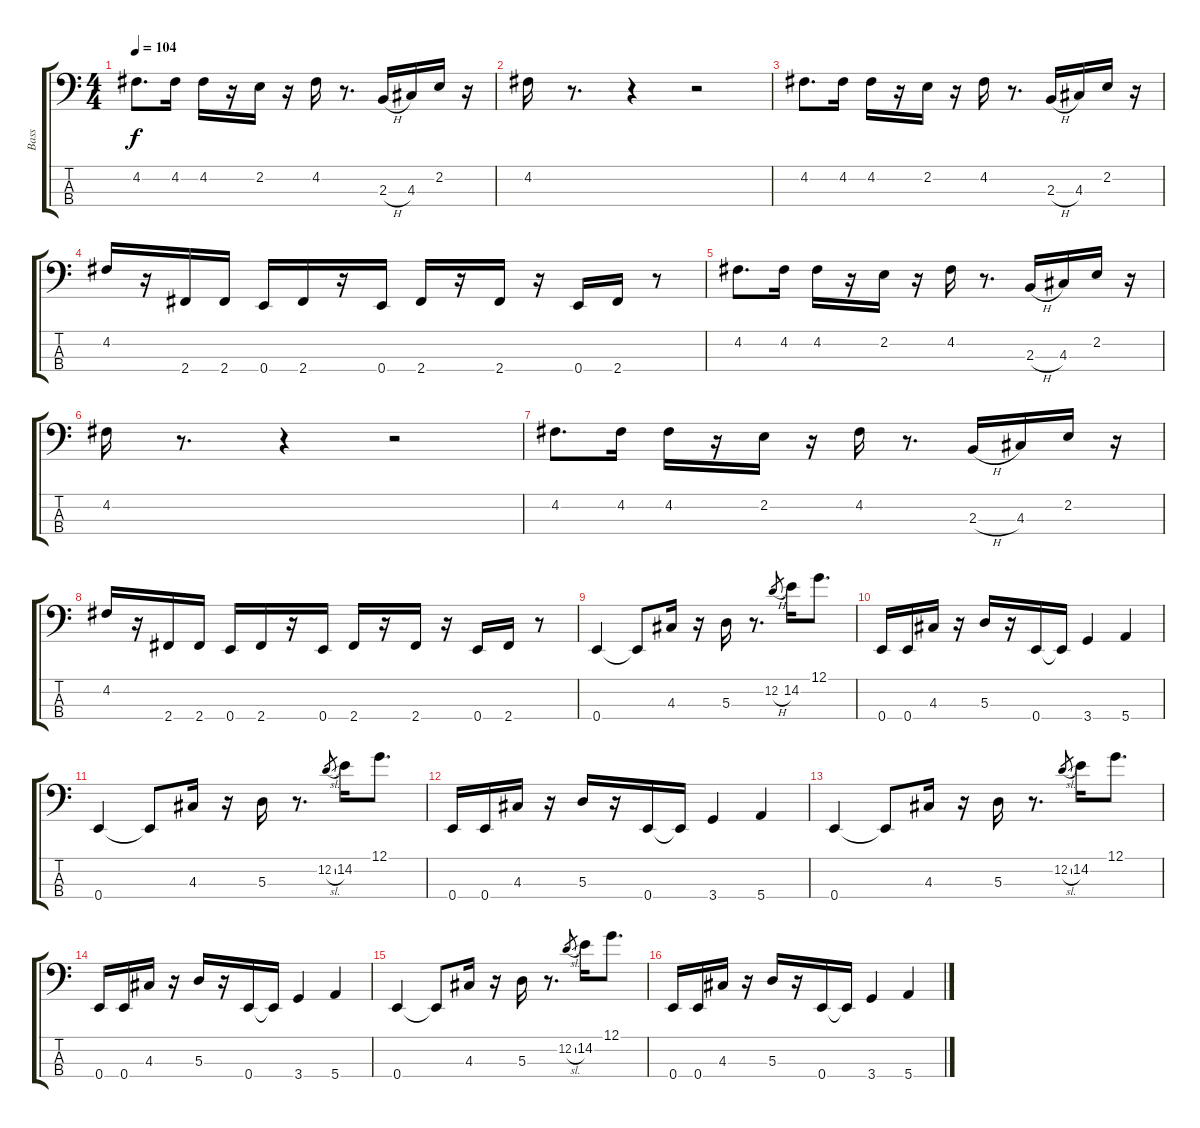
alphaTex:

\track ("Bass" "Bass") {instrument electricbassfinger}
\staff {score tabs}
\tuning (G2 D2 A1 E1) {hide}
\ts (4 4)
\tempo 104
\clef f4
\ks c
4.2.8{d dy f} 4.2.16 4.2.16 r.16 2.2.16 r.16 4.2.16 r.8{d} 2.3{h}.16 4.3.16 2.2.16 r.16 |
4.2.16 r.8{d} r.4 r.2 |
4.2.8{d} 4.2.16 4.2.16 r.16 2.2.16 r.16 4.2.16 r.8{d} 2.3{h}.16 4.3.16 2.2.16 r.16 |
4.2.16 r.16 2.4.16 2.4.16 0.4.16 2.4.16 r.16 0.4.16 2.4.16 r.16 2.4.16 r.16 0.4.16 2.4.16 r.8 |
4.2.8{d} 4.2.16 4.2.16 r.16 2.2.16 r.16 4.2.16 r.8{d} 2.3{h}.16 4.3.16 2.2.16 r.16 |
4.2.16 r.8{d} r.4 r.2 |
4.2.8{d} 4.2.16 4.2.16 r.16 2.2.16 r.16 4.2.16 r.8{d} 2.3{h}.16 4.3.16 2.2.16 r.16 |
4.2.16 r.16 2.4.16 2.4.16 0.4.16 2.4.16 r.16 0.4.16 2.4.16 r.16 2.4.16 r.16 0.4.16 2.4.16 r.8 |
0.4.4{instrument slapbass1} 0.4{t}.8 4.3.16 r.16 5.3.16 r.8{d} 12.2{h}.8{gr} 14.2.16 12.1.8{d} |
0.4.16 0.4.16 4.3.16 r.16 5.3.16 r.16 0.4.16 0.4{t}.16 3.4.4 5.4.4 |
0.4.4 0.4{t}.8 4.3.16 r.16 5.3.16 r.8{d} 12.2{sl}.8{gr} 14.2.16 12.1.8{d} |
0.4.16 0.4.16 4.3.16 r.16 5.3.16 r.16 0.4.16 0.4{t}.16 3.4.4 5.4.4 |
0.4.4 0.4{t}.8 4.3.16 r.16 5.3.16 r.8{d} 12.2{sl}.8{gr} 14.2.16 12.1.8{d} |
0.4.16 0.4.16 4.3.16 r.16 5.3.16 r.16 0.4.16 0.4{t}.16 3.4.4 5.4.4 |
0.4.4 0.4{t}.8 4.3.16 r.16 5.3.16 r.8{d} 12.2{sl}.8{gr} 14.2.16 12.1.8{d} |
0.4.16 0.4.16 4.3.16 r.16 5.3.16 r.16 0.4.16 0.4{t}.16 3.4.4 5.4.4
